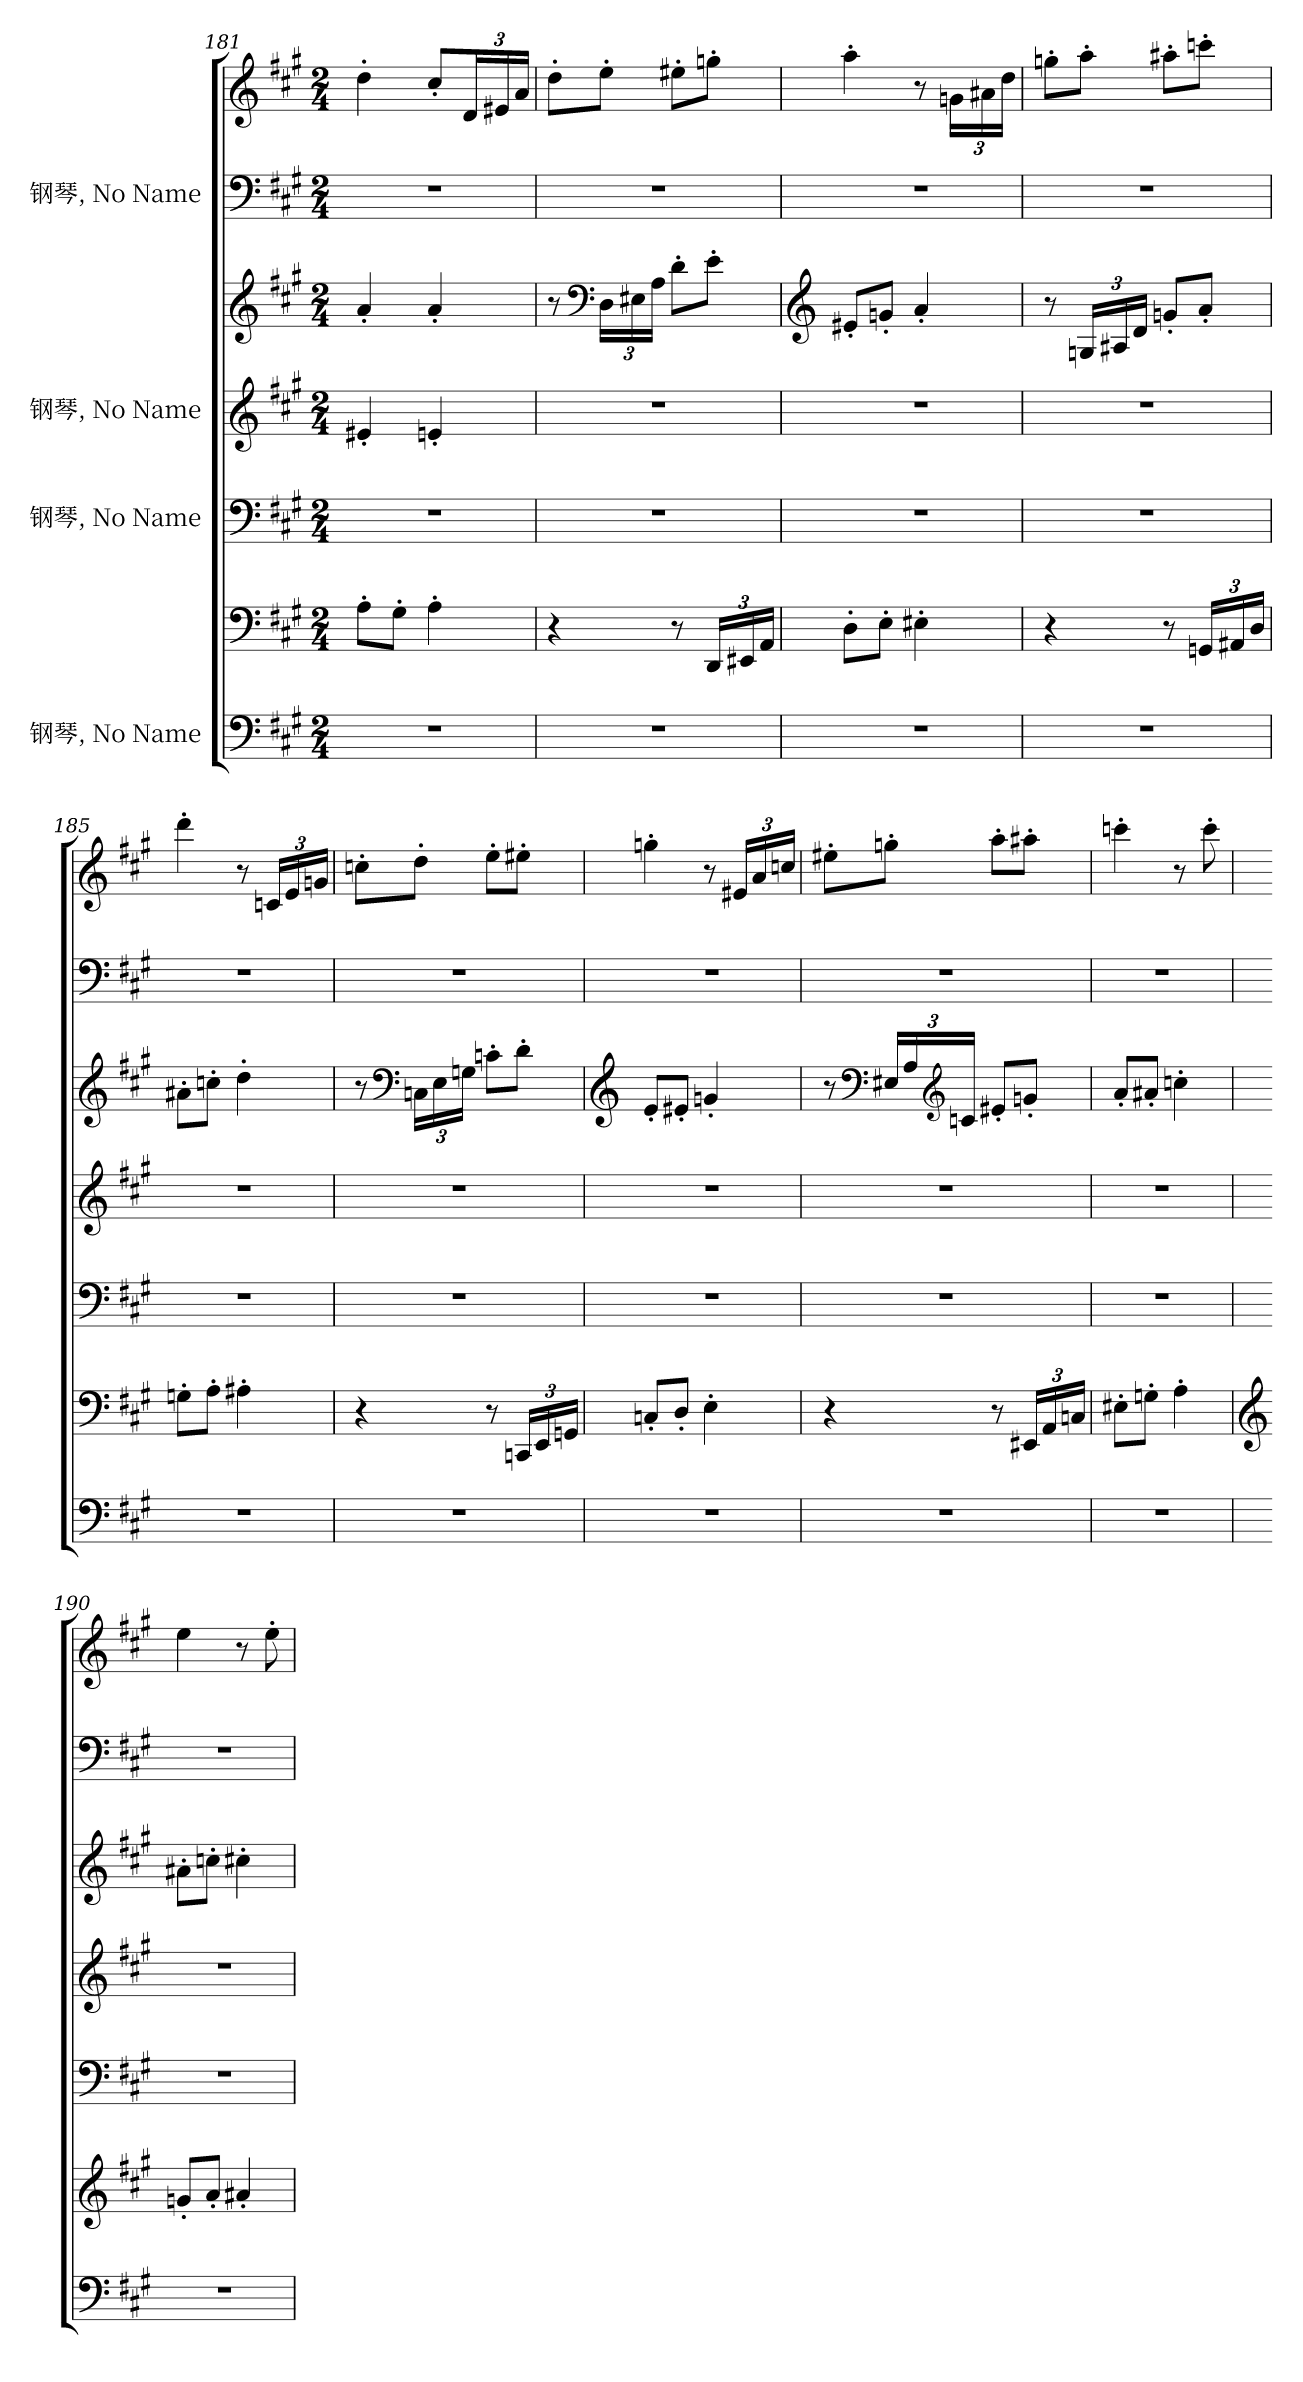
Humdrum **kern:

**kern	**kern	**kern	**kern	**kern	**kern	**kern
*part4	*part4	*part3	*part2	*part2	*part1	*part1
*staff7	*staff6	*staff5	*staff4	*staff3	*staff2	*staff1
*I"钢琴, No Name	*	*I"钢琴, No Name	*I"钢琴, No Name	*	*I"钢琴, No Name	*
!!LO:PB:g=z
*clefF4	*clefF4	*clefF4	*clefG2	*clefG2	*clefF4	*clefG2
*k[f#c#g#]	*k[f#c#g#]	*k[f#c#g#]	*k[f#c#g#]	*k[f#c#g#]	*k[f#c#g#]	*k[f#c#g#]
*M2/4	*M2/4	*M2/4	*M2/4	*M2/4	*M2/4	*M2/4
=181	=181	=181	=181	=181	=181	=181
2r	8A'\L	2r	4e#X'/	4a'/	2r	4dd'\
.	8G#'\J	.	.	.	.	.
*	*	*	*	*	*	*MM100
.	4A'\	.	4en'/	4a'/	.	8cc#'/L
*	*	*	*	*	*	*Xbrackettup
.	.	.	.	.	.	24d/L
.	.	.	.	.	.	24e#X/
.	.	.	.	.	.	24a/JJ
=182	=182	=182	=182	=182	=182	=182
2r	4r	2r	2r	8r	2r	8dd'\L
*	*	*	*	*clefF4	*	*
*	*	*	*	*Xbrackettup	*	*
.	.	.	.	24D\LL	.	8ee'\J
.	.	.	.	24E#X\	.	.
.	.	.	.	24A\JJ	.	.
.	8r	.	.	8d'\L	.	8ee#X'\L
*	*Xbrackettup	*	*	*	*	*
.	24DD/LL	.	.	8e'\J	.	8ggn'\J
.	24EE#X/	.	.	.	.	.
.	24AA/JJ	.	.	.	.	.
=183	=183	=183	=183	=183	=183	=183
*	*	*	*	*clefG2	*	*
2r	8D'\L	2r	2r	8e#X'/L	2r	4aa'\
.	8E'\J	.	.	8gn'/J	.	.
.	4E#X'\	.	.	4a'/	.	8r
.	.	.	.	.	.	24gn\LL
.	.	.	.	.	.	24a#X\
.	.	.	.	.	.	24dd\JJ
!!LO:PB:g=z
=184	=184	=184	=184	=184	=184	=184
2r	4r	2r	2r	8r	2r	8ggn'\L
.	.	.	.	24Gn/LL	.	8aa'\J
.	.	.	.	24A#X/	.	.
.	.	.	.	24d/JJ	.	.
.	8r	.	.	8gn'/L	.	8aa#X'\L
.	24GGn/LL	.	.	8a'/J	.	8cccn'\J
.	24AA#X/	.	.	.	.	.
.	24D/JJ	.	.	.	.	.
=185	=185	=185	=185	=185	=185	=185
2r	8Gn'\L	2r	2r	8a#X'\L	2r	4ddd'\
.	8A'\J	.	.	8ccn'\J	.	.
.	4A#X'\	.	.	4dd'\	.	8r
*	*	*	*	*	*	*MM136
.	.	.	.	.	.	24cn/LL
.	.	.	.	.	.	24e/
.	.	.	.	.	.	24gn/JJ
=186	=186	=186	=186	=186	=186	=186
2r	4r	2r	2r	8r	2r	8ccn'\L
*	*	*	*	*clefF4	*	*
.	.	.	.	24Cn\LL	.	8dd'\J
.	.	.	.	24E\	.	.
.	.	.	.	24Gn\JJ	.	.
.	8r	.	.	8cn'\L	.	8ee'\L
.	24CCn/LL	.	.	8d'\J	.	8ee#X'\J
.	24EE/	.	.	.	.	.
.	24GGn/JJ	.	.	.	.	.
!!LO:PB:g=z
=187	=187	=187	=187	=187	=187	=187
*	*	*	*	*clefG2	*	*
2r	8Cn'/L	2r	2r	8e'/L	2r	4ggn'\
.	8D'/J	.	.	8e#X'/J	.	.
.	4E'\	.	.	4gn'/	.	8r
.	.	.	.	.	.	24e#X/LL
.	.	.	.	.	.	24a/
.	.	.	.	.	.	24ccn/JJ
=188	=188	=188	=188	=188	=188	=188
2r	4r	2r	2r	8r	2r	8ee#X'\L
*	*	*	*	*clefF4	*	*
.	.	.	.	24E#X/LL	.	8ggn'\J
.	.	.	.	24A/	.	.
*	*	*	*	*clefG2	*	*
.	.	.	.	24cn/JJ	.	.
.	8r	.	.	8e#X'/L	.	8aa'\L
.	24EE#X/LL	.	.	8gn'/J	.	8aa#X'\J
.	24AA/	.	.	.	.	.
.	24Cn/JJ	.	.	.	.	.
=189	=189	=189	=189	=189	=189	=189
2r	8E#X'\L	2r	2r	8a'/L	2r	4cccn'\
.	8Gn'\J	.	.	8a#X'/J	.	.
.	4A'\	.	.	4ccn'\	.	8r
*	*	*	*	*	*	*MM130
.	.	.	.	.	.	8ccc'\
=190	=190	=190	=190	=190	=190	=190
*	*clefG2	*	*	*	*	*
*	*	*	*	*	*	*MM132
2r	8gn'/L	2r	2r	8a#X'\L	2r	4ee\
.	8a'/J	.	.	8ccn'\J	.	.
.	4a#X'/	.	.	4cc#X'\	.	8r
.	.	.	.	.	.	8ee'\
=	=	=	=	=	=	=
*-	*-	*-	*-	*-	*-	*-
